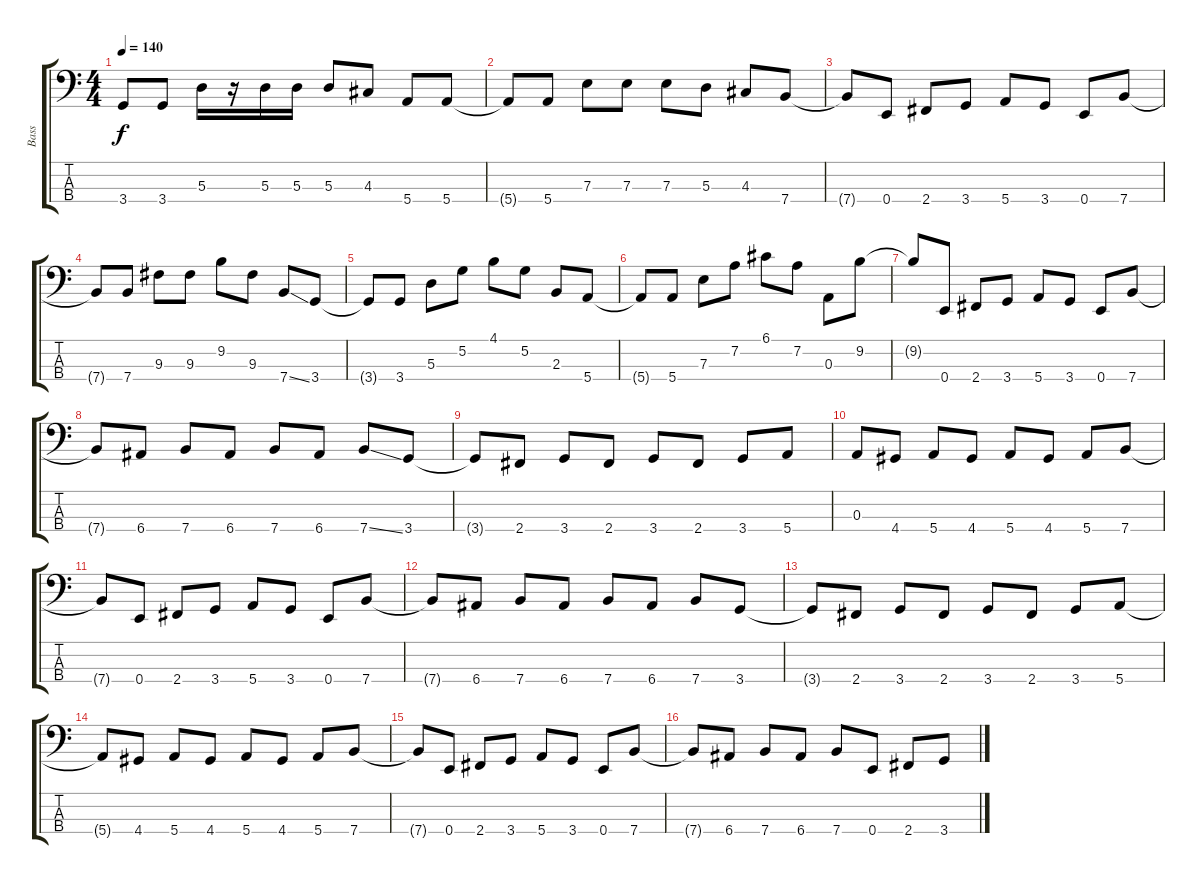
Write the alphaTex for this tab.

\track ("Bass" "Bass") {instrument electricbassfinger}
\staff {score tabs}
\tuning (G2 D2 A1 E1) {hide}
\ts (4 4)
\tempo 140
\clef f4
\ks c
3.4{t}.8{dy f} 3.4.8 5.3.16 r.16 5.3.16 5.3.16 5.3.8 4.3.8 5.4.8 5.4.8 |
5.4{t}.8 5.4.8 7.3.8 7.3.8 7.3.8 5.3.8 4.3.8 7.4.8 |
7.4{t}.8 0.4.8 2.4.8 3.4.8 5.4.8 3.4.8 0.4.8 7.4.8 |
7.4{t}.8 7.4.8 9.3.8 9.3.8 9.2.8 9.3.8 7.4{ss}.8 3.4.8 |
3.4{t}.8 3.4.8 5.3.8 5.2.8 4.1.8 5.2.8 2.3.8 5.4.8 |
5.4{t}.8 5.4.8 7.3.8 7.2.8 6.1.8 7.2.8 0.3.8 9.2.8 |
9.2{t}.8 0.4.8 2.4.8 3.4.8 5.4.8 3.4.8 0.4.8 7.4.8 |
7.4{t}.8 6.4.8 7.4.8 6.4.8 7.4.8 6.4.8 7.4{ss}.8 3.4.8 |
3.4{t}.8 2.4.8 3.4.8 2.4.8 3.4.8 2.4.8 3.4.8 5.4.8 |
0.3.8 4.4.8 5.4.8 4.4.8 5.4.8 4.4.8 5.4.8 7.4.8 |
7.4{t}.8 0.4.8 2.4.8 3.4.8 5.4.8 3.4.8 0.4.8 7.4.8 |
7.4{t}.8 6.4.8 7.4.8 6.4.8 7.4.8 6.4.8 7.4.8 3.4.8 |
3.4{t}.8 2.4.8 3.4.8 2.4.8 3.4.8 2.4.8 3.4.8 5.4.8 |
5.4{t}.8 4.4.8 5.4.8 4.4.8 5.4.8 4.4.8 5.4.8 7.4.8 |
7.4{t}.8 0.4.8 2.4.8 3.4.8 5.4.8 3.4.8 0.4.8 7.4.8 |
7.4{t}.8 6.4.8 7.4.8 6.4.8 7.4.8 0.4.8 2.4.8 3.4.8
